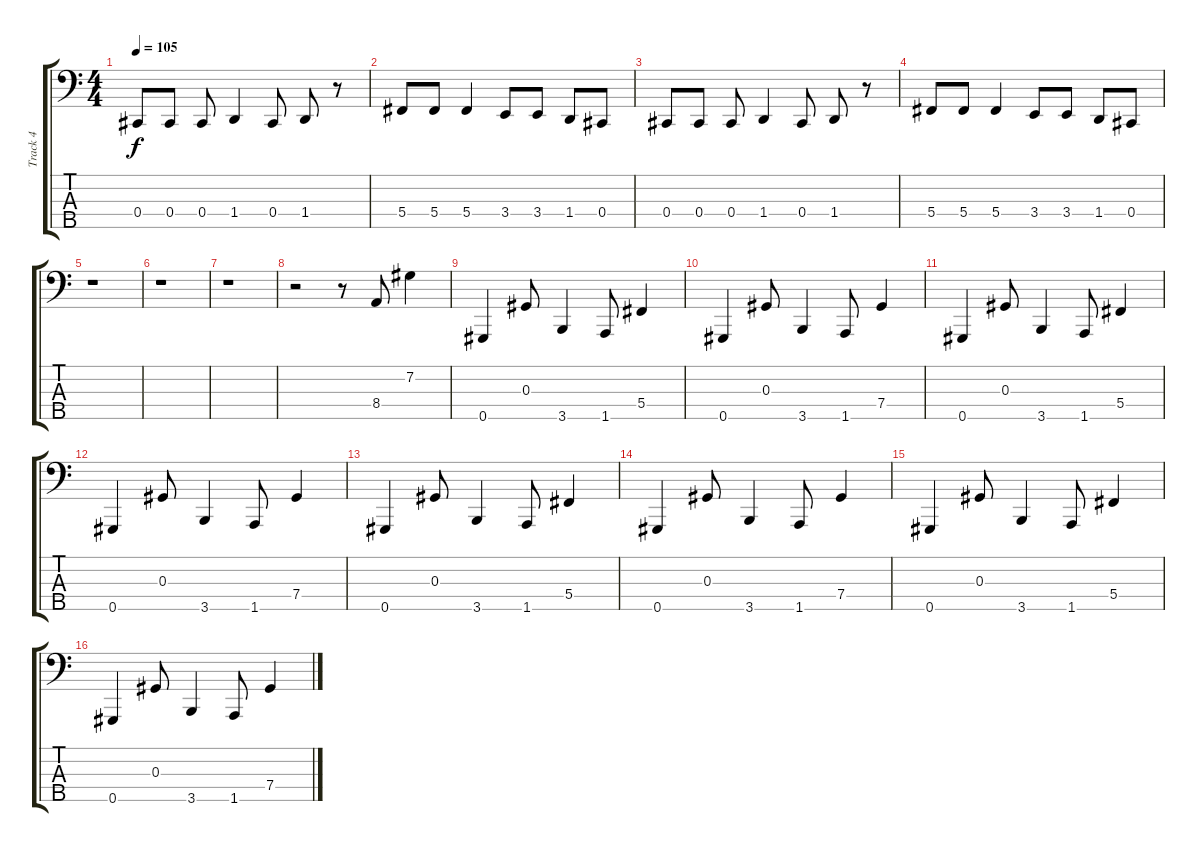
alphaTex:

\track ("Track 4" "Track 4") {instrument electricbassfinger}
\staff {score tabs}
\tuning (Gb2 Db2 Ab1 Db1 Ab0) {hide}
\ts (4 4)
\tempo 105
\clef f4
\ks c
0.4.8{dy f} 0.4.8 0.4.8 1.4.4 0.4.8 1.4.8 r.8 |
5.4.8 5.4.8 5.4.4 3.4.8 3.4.8 1.4.8 0.4.8 |
0.4.8 0.4.8 0.4.8 1.4.4 0.4.8 1.4.8 r.8 |
5.4.8 5.4.8 5.4.4 3.4.8 3.4.8 1.4.8 0.4.8 |
r.1 |
r.1 |
r.1 |
r.2 r.8 8.4.8 7.2.4 |
0.5.4 0.3.8 3.5.4 1.5.8 5.4.4 |
0.5.4 0.3.8 3.5.4 1.5.8 7.4.4 |
0.5.4 0.3.8 3.5.4 1.5.8 5.4.4 |
0.5.4 0.3.8 3.5.4 1.5.8 7.4.4 |
0.5.4 0.3.8 3.5.4 1.5.8 5.4.4 |
0.5.4 0.3.8 3.5.4 1.5.8 7.4.4 |
0.5.4 0.3.8 3.5.4 1.5.8 5.4.4 |
0.5.4 0.3.8 3.5.4 1.5.8 7.4.4
